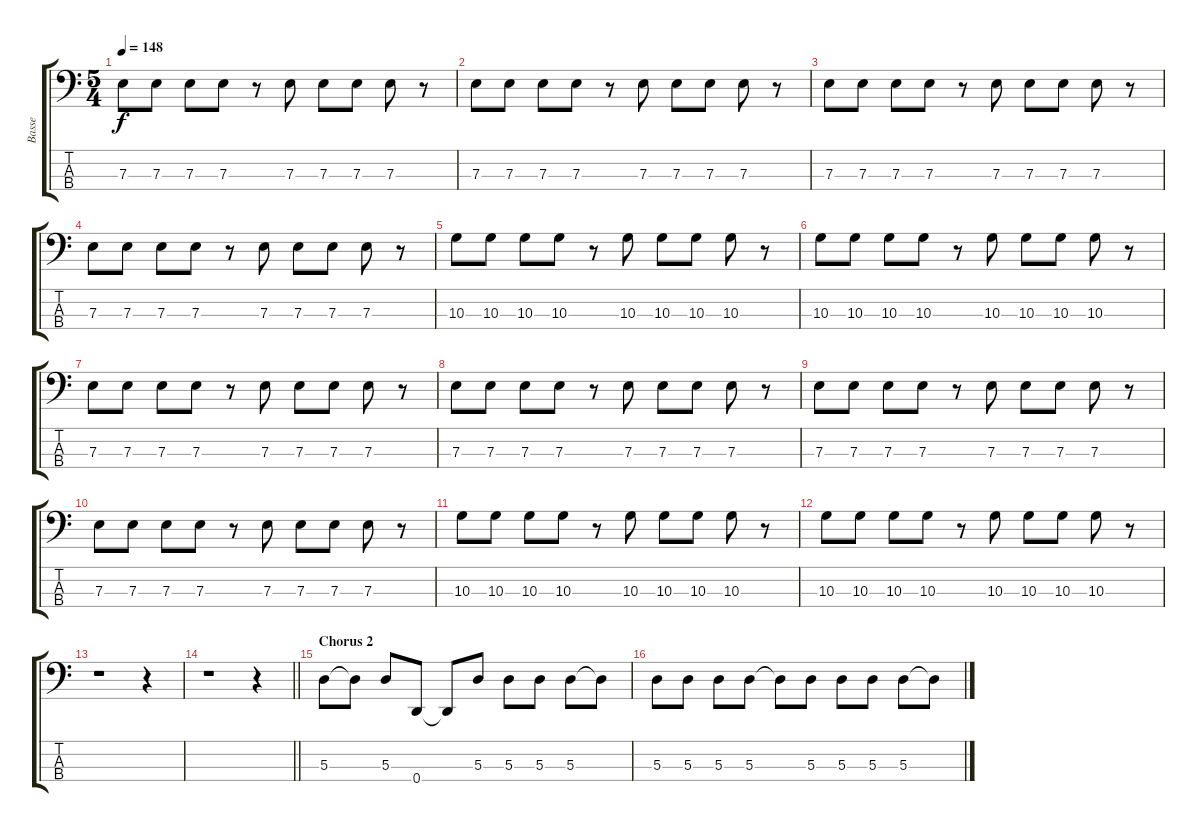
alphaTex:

\track ("Basse" "Basse") {instrument electricbassfinger}
\staff {score tabs}
\tuning (G2 D2 A1 D1) {hide}
\ts (5 4)
\tempo 148
\clef f4
\ks c
7.3.8{dy f} 7.3.8 7.3.8 7.3.8 r.8 7.3.8 7.3.8 7.3.8 7.3.8 r.8 |
7.3.8 7.3.8 7.3.8 7.3.8 r.8 7.3.8 7.3.8 7.3.8 7.3.8 r.8 |
7.3.8 7.3.8 7.3.8 7.3.8 r.8 7.3.8 7.3.8 7.3.8 7.3.8 r.8 |
7.3.8 7.3.8 7.3.8 7.3.8 r.8 7.3.8 7.3.8 7.3.8 7.3.8 r.8 |
10.3.8 10.3.8 10.3.8 10.3.8 r.8 10.3.8 10.3.8 10.3.8 10.3.8 r.8 |
10.3.8 10.3.8 10.3.8 10.3.8 r.8 10.3.8 10.3.8 10.3.8 10.3.8 r.8 |
7.3.8 7.3.8 7.3.8 7.3.8 r.8 7.3.8 7.3.8 7.3.8 7.3.8 r.8 |
7.3.8 7.3.8 7.3.8 7.3.8 r.8 7.3.8 7.3.8 7.3.8 7.3.8 r.8 |
7.3.8 7.3.8 7.3.8 7.3.8 r.8 7.3.8 7.3.8 7.3.8 7.3.8 r.8 |
7.3.8 7.3.8 7.3.8 7.3.8 r.8 7.3.8 7.3.8 7.3.8 7.3.8 r.8 |
10.3.8 10.3.8 10.3.8 10.3.8 r.8 10.3.8 10.3.8 10.3.8 10.3.8 r.8 |
10.3.8 10.3.8 10.3.8 10.3.8 r.8 10.3.8 10.3.8 10.3.8 10.3.8 r.8 |
r.1 r.4 |
\barLineRight lightlight
r.1 r.4 |
\section ("" "Chorus 2")
5.3.8 5.3{t}.8 5.3.8 0.4.8 0.4{t}.8 5.3.8 5.3.8 5.3.8 5.3.8 5.3{t}.8 |
5.3.8 5.3.8 5.3.8 5.3.8 5.3{t}.8 5.3.8 5.3.8 5.3.8 5.3.8 5.3{t}.8
